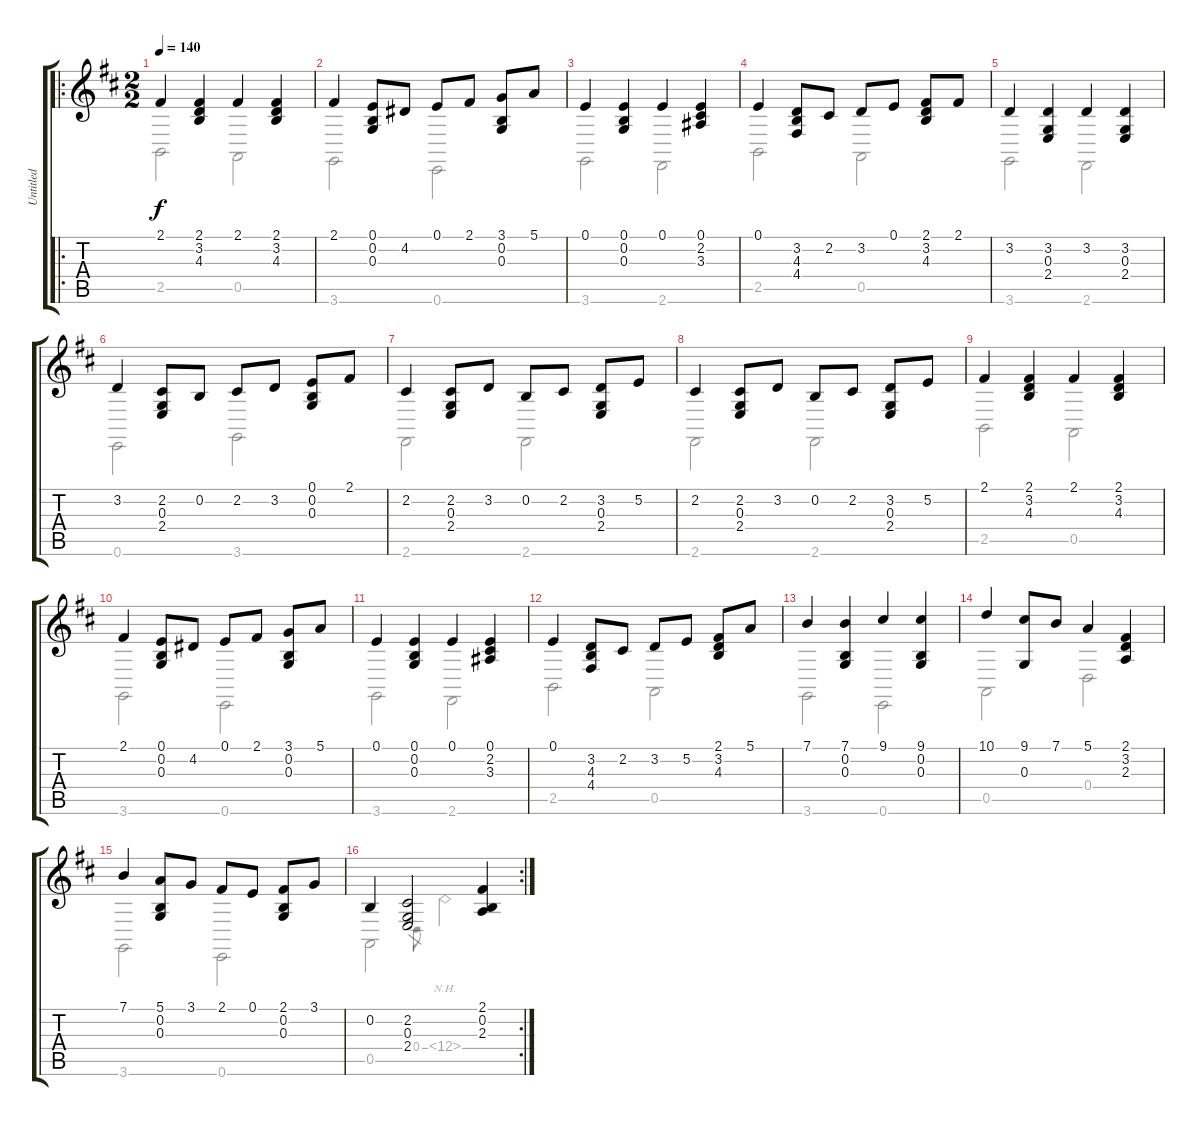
\track ("Untitled" "Untitled") {instrument acousticgrandpiano}
\staff {score tabs}
\tuning (E4 B3 G3 D3 A2 E2) {hide}
\voice
\ro
\ts (2 2)
\tempo 140
\clef g2
\ks d
2.1.4{dy f} (2.1 3.2 4.3).4 2.1.4 (2.1 3.2 4.3).4 |
2.1.4 (0.1 0.2 0.3).8 4.2.8 0.1.8 2.1.8 (3.1 0.2 0.3).8 5.1.8 |
0.1.4 (0.1 0.2 0.3).4 0.1.4 (0.1 2.2 3.3).4 |
0.1.4 (3.2 4.3 4.4).8 2.2.8 3.2.8 0.1.8 (2.1 3.2 4.3).8 2.1.8 |
3.2.4 (3.2 0.3 2.4).4 3.2.4 (3.2 0.3 2.4).4 |
3.2.4 (2.2 0.3 2.4).8 0.2.8 2.2.8 3.2.8 (0.1 0.2 0.3).8 2.1.8 |
2.2.4 (2.2 0.3 2.4).8 3.2.8 0.2.8 2.2.8 (3.2 0.3 2.4).8 5.2.8 |
2.2.4 (2.2 0.3 2.4).8 3.2.8 0.2.8 2.2.8 (3.2 0.3 2.4).8 5.2.8 |
2.1.4 (2.1 3.2 4.3).4 2.1.4 (2.1 3.2 4.3).4 |
2.1.4 (0.1 0.2 0.3).8 4.2.8 0.1.8 2.1.8 (3.1 0.2 0.3).8 5.1.8 |
0.1.4 (0.1 0.2 0.3).4 0.1.4 (0.1 2.2 3.3).4 |
0.1.4 (3.2 4.3 4.4).8 2.2.8 3.2.8 5.2.8 (2.1 3.2 4.3).8 5.1.8 |
7.1.4 (7.1 0.2 0.3).4 9.1.4 (9.1 0.2 0.3).4 |
10.1.4 (9.1 0.3).8 7.1.8 5.1.4 (2.1 3.2 2.3).4 |
7.1.4 (5.1 0.2 0.3).8 3.1.8 2.1.8 0.1.8 (2.1 0.2 0.3).8 3.1.8 |
\rc 2
0.2.4 (2.2 0.3 2.4).2 (2.1 0.2 2.3).4
\voice
\clef g2
\ottava regular
\simile none
\ks d
2.5.2{dy f} 0.5.2 |
3.6.2 0.6.2 |
3.6.2 2.6.2 |
2.5.2 0.5.2 |
3.6.2 2.6.2 |
0.6.2 3.6.2 |
2.6.2 2.6.2 |
2.6.2 2.6.2 |
2.5.2 0.5.2 |
3.6.2 0.6.2 |
3.6.2 2.6.2 |
2.5.2 0.5.2 |
3.6.2 0.6.2 |
0.5.2 0.4.2 |
3.6.2 0.6.2 |
0.5.2 0.4.8{gr} 12.4{nh}.2
